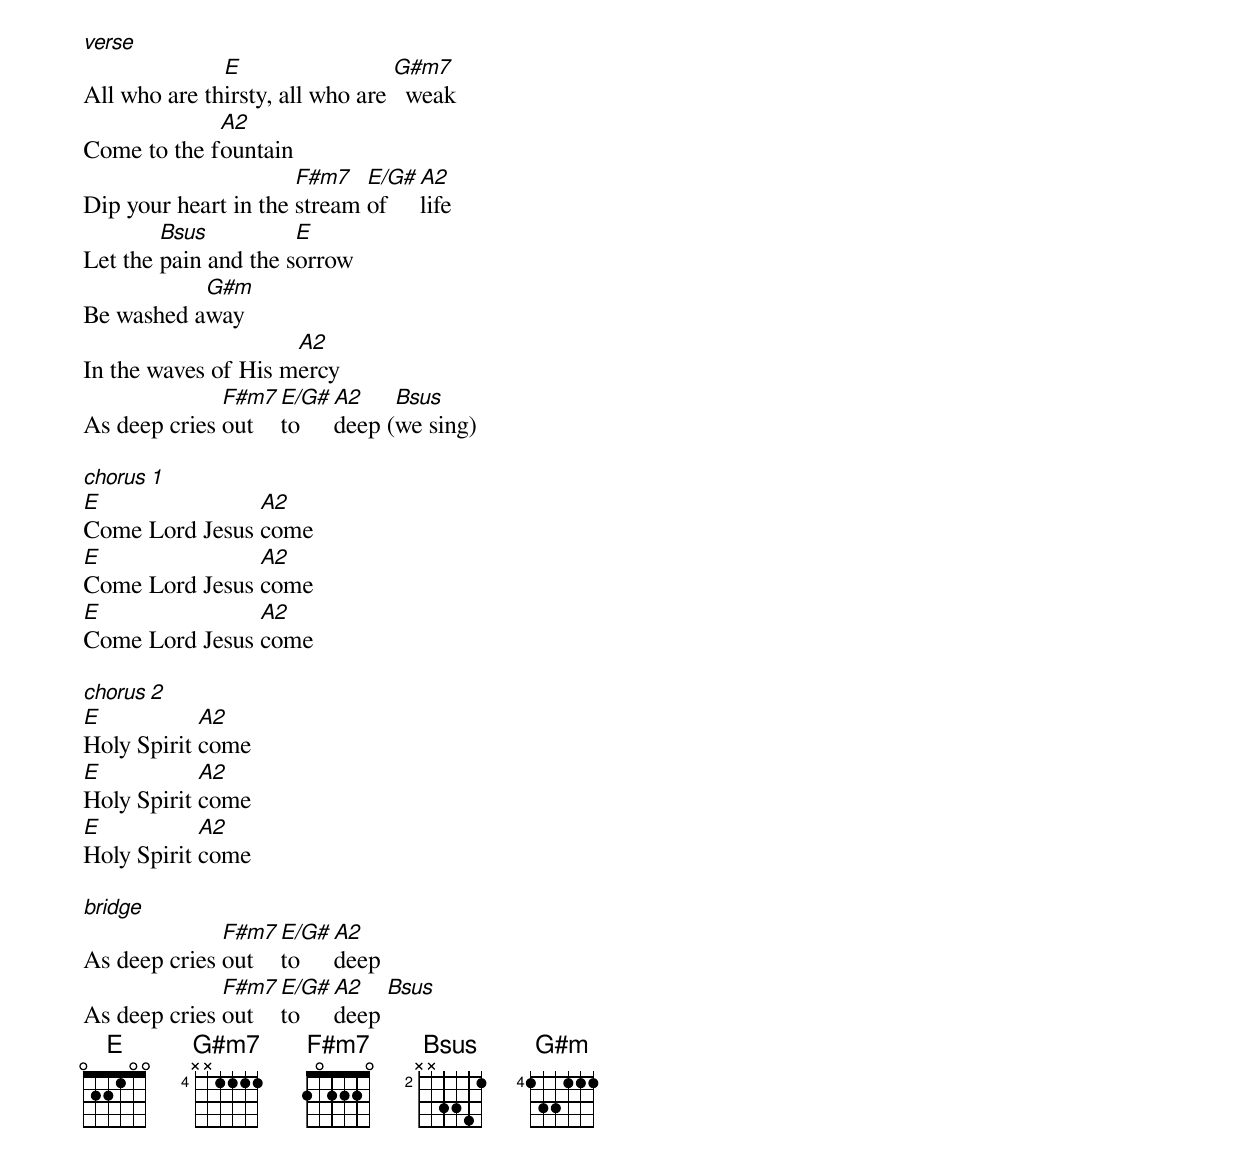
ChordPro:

[verse]
All who are th[E]irsty, all who are [G#m7]  weak
Come to the f[A2]ountain
Dip your heart in the [F#m7]stream [E/G#]of [A2]life
Let the [Bsus]pain and the s[E]orrow
Be washed a[G#m]way
In the waves of His m[A2]ercy
As deep cries [F#m7]out [E/G#]to [A2]deep ([Bsus]we sing)

[chorus 1]
[E]Come Lord Jesus [A2]come
[E]Come Lord Jesus [A2]come
[E]Come Lord Jesus [A2]come

[chorus 2]
[E]Holy Spirit [A2]come
[E]Holy Spirit [A2]come
[E]Holy Spirit [A2]come

[bridge]
As deep cries [F#m7]out [E/G#]to [A2]deep
As deep cries [F#m7]out [E/G#]to [A2]deep [Bsus]
